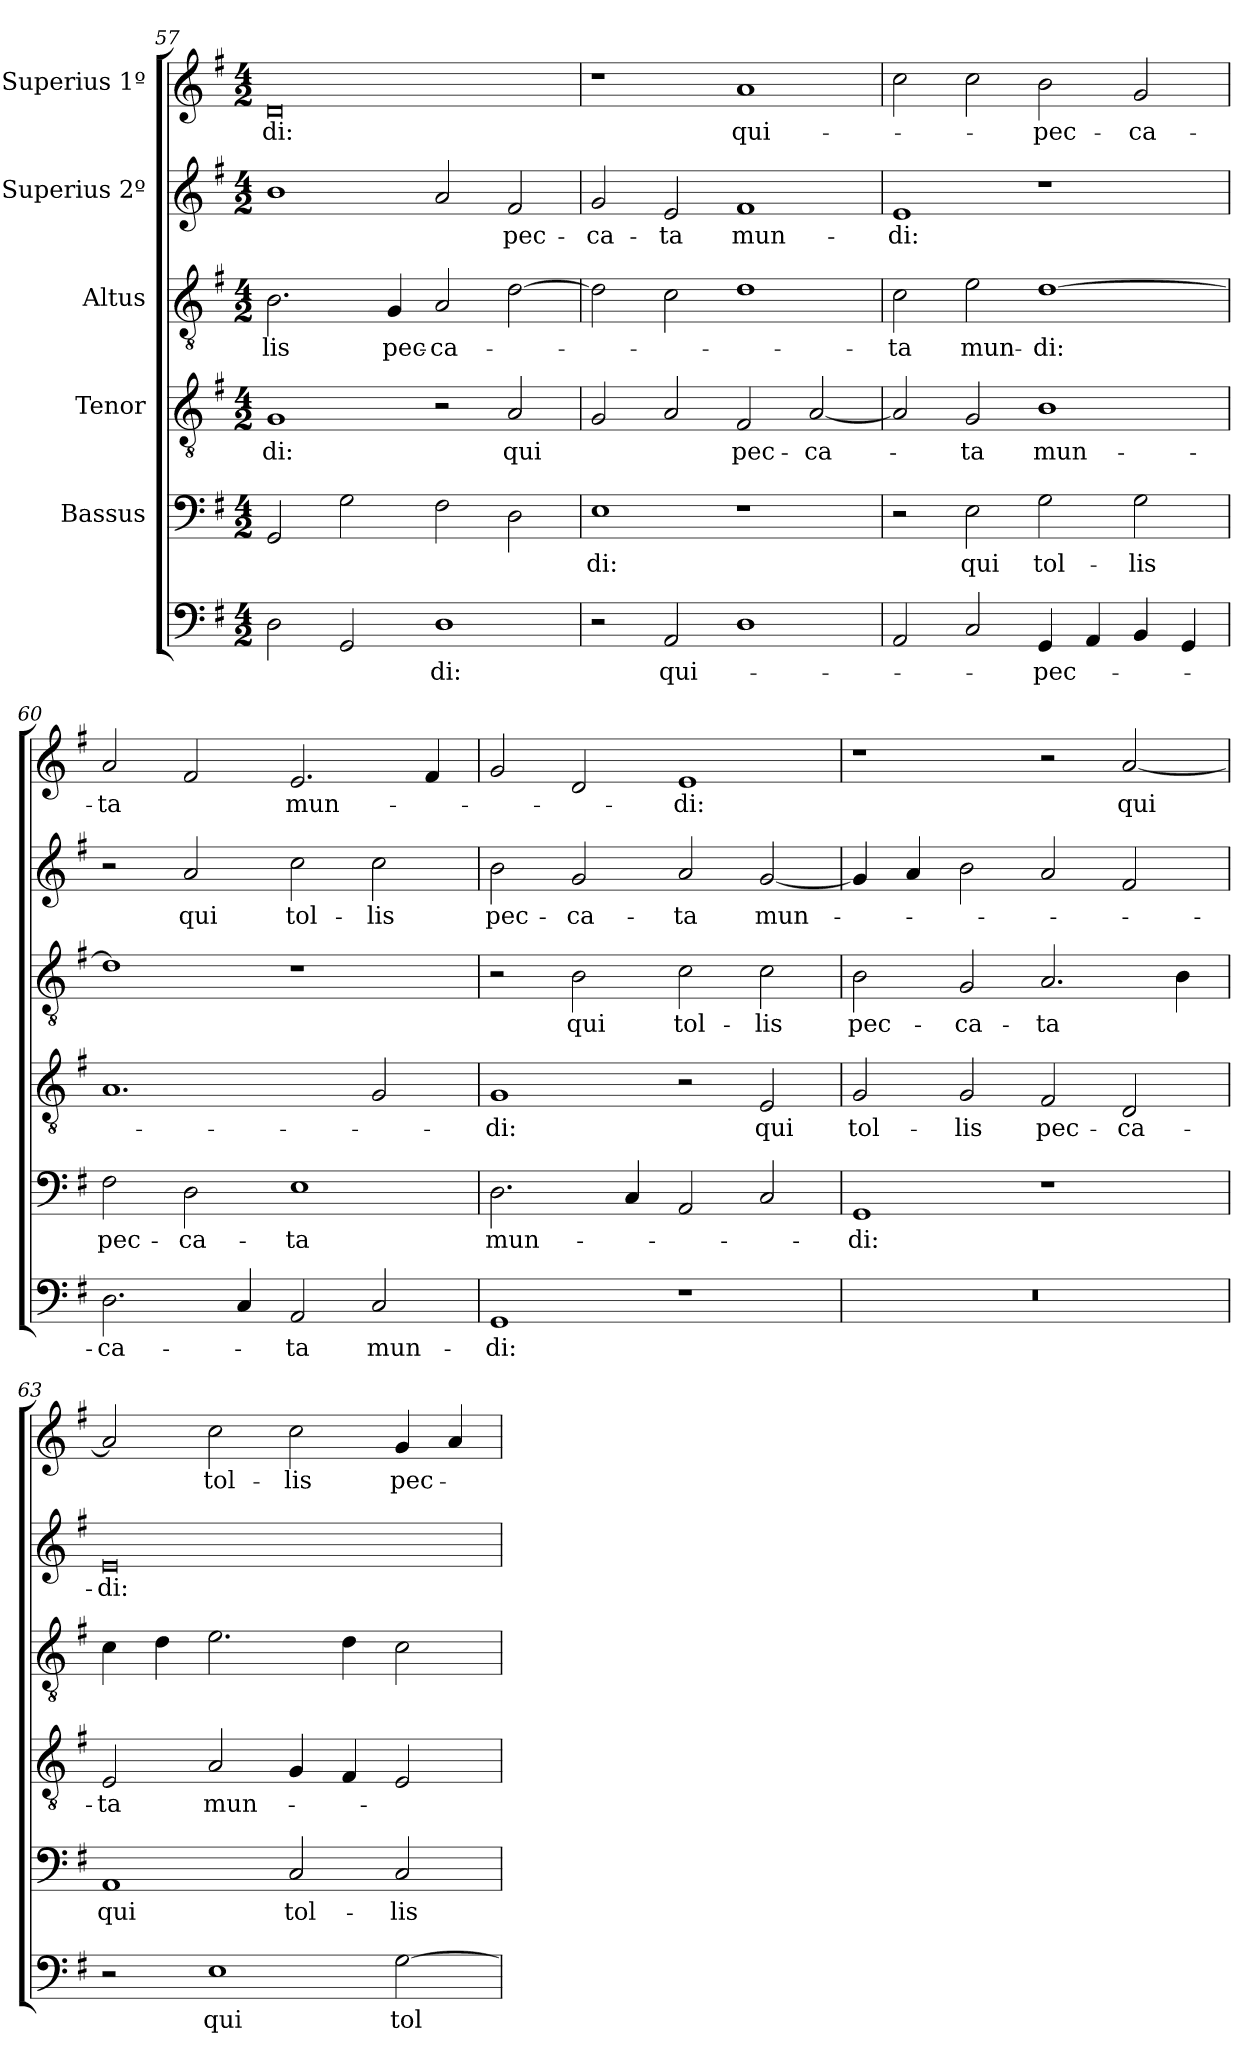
**kern	**text	**kern	**text	**kern	**text	**kern	**text	**kern	**text	**kern	**text
*part6	*part6	*part5	*part5	*part4	*part4	*part3	*part3	*part2	*part2	*part1	*part1
*staff6	*staff6	*staff5	*staff5	*staff4	*staff4	*staff3	*staff3	*staff2	*staff2	*staff1	*staff1
*	*	*I"Bassus	*	*I"Tenor	*	*I"Altus	*	*I"Superius 2º	*	*I"Superius 1º	*
*clefF4	*	*clefF4	*	*clefGv2	*	*clefGv2	*	*clefG2	*	*clefG2	*
*k[f#]	*	*k[f#]	*	*k[f#]	*	*k[f#]	*	*k[f#]	*	*k[f#]	*
*M4/2	*	*M4/2	*	*M4/2	*	*M4/2	*	*M4/2	*	*M4/2	*
=57	=57	=57	=57	=57	=57	=57	=57	=57	=57	=57	=57
2D\	.	2GG/	.	1G/	-di:	2.B\	-lis	1b\	.	0d/	-di:
2GG/	.	2G\	.	.	.	.	.	.	.	.	.
.	.	.	.	.	.	4G/	pec-	.	.	.	.
1D\	-di:	2F#\	.	2r	.	2A/	-ca-	2a/	.	.	.
.	.	2D\	.	2A/	qui	[2d\	.	2f#/	pec-	.	.
=58	=58	=58	=58	=58	=58	=58	=58	=58	=58	=58	=58
2r	.	1E\	-di:	2G/	.	2d\]	.	2g/	-ca-	1r	.
2AA/	qui-	.	.	2A/	.	2c\	.	2e/	-ta	.	.
1D\	.	1r	.	2F#/	pec-	1d\	.	1f#/	mun-	1a/	qui-
.	.	.	.	[2A/	-ca-	.	.	.	.	.	.
=59	=59	=59	=59	=59	=59	=59	=59	=59	=59	=59	=59
2AA/	.	2r	.	2A/]	.	2c\	-ta	1e/	-di:	2cc\	.
2C/	.	2E\	qui	2G/	-ta	2e\	mun-	.	.	2cc\	.
4GG/	-pec-	2G\	tol-	1B\	mun-	[1d\	-di:	1r	.	2b\	-pec-
4AA/	.	.	.	.	.	.	.	.	.	.	.
4BB/	.	2G\	-lis	.	.	.	.	.	.	2g/	-ca-
4GG/	.	.	.	.	.	.	.	.	.	.	.
=60	=60	=60	=60	=60	=60	=60	=60	=60	=60	=60	=60
2.D\	-ca-	2F#\	pec-	1.A/	.	1d\]	.	2r	.	2a/	-ta
.	.	2D\	-ca-	.	.	.	.	2a/	qui	2f#/	.
4C/	.	.	.	.	.	.	.	.	.	.	.
2AA/	-ta	1E\	-ta	.	.	1r	.	2cc\	tol-	2.e/	mun-
2C/	mun-	.	.	2G/	.	.	.	2cc\	-lis	.	.
.	.	.	.	.	.	.	.	.	.	4f#/	.
=61	=61	=61	=61	=61	=61	=61	=61	=61	=61	=61	=61
1GG/	-di:	2.D\	mun-	1G/	-di:	2r	.	2b\	pec-	2g/	.
.	.	.	.	.	.	2B\	qui	2g/	-ca-	2d/	.
.	.	4C/	.	.	.	.	.	.	.	.	.
1r	.	2AA/	.	2r	.	2c\	tol-	2a/	-ta	1e/	-di:
.	.	2C/	.	2E/	qui	2c\	-lis	[2g/	mun-	.	.
=62	=62	=62	=62	=62	=62	=62	=62	=62	=62	=62	=62
0r	.	1GG/	-di:	2G/	tol-	2B\	pec-	4g/]	.	1r	.
.	.	.	.	.	.	.	.	4a/	.	.	.
.	.	.	.	2G/	-lis	2G/	-ca-	2b\	.	.	.
.	.	1r	.	2F#/	pec-	2.A/	-ta	2a/	.	2r	.
.	.	.	.	2D/	-ca-	.	.	2f#/	.	[2a/	qui
.	.	.	.	.	.	4B\	.	.	.	.	.
=63	=63	=63	=63	=63	=63	=63	=63	=63	=63	=63	=63
2r	.	1AA/	qui	2E/	-ta	4c\	.	0e/	-di:	2a/]	.
.	.	.	.	.	.	4d\	.	.	.	.	.
1E\	qui	.	.	2A/	mun-	2.e\	.	.	.	2cc\	tol-
.	.	2C/	tol-	4G/	.	.	.	.	.	2cc\	-lis
.	.	.	.	4F#/	.	4d\	.	.	.	.	.
[2G\	tol-	2C/	-lis	2E/	.	2c\	.	.	.	4g/	pec-
.	.	.	.	.	.	.	.	.	.	4a/	.
=	=	=	=	=	=	=	=	=	=	=	=
*-	*-	*-	*-	*-	*-	*-	*-	*-	*-	*-	*-
